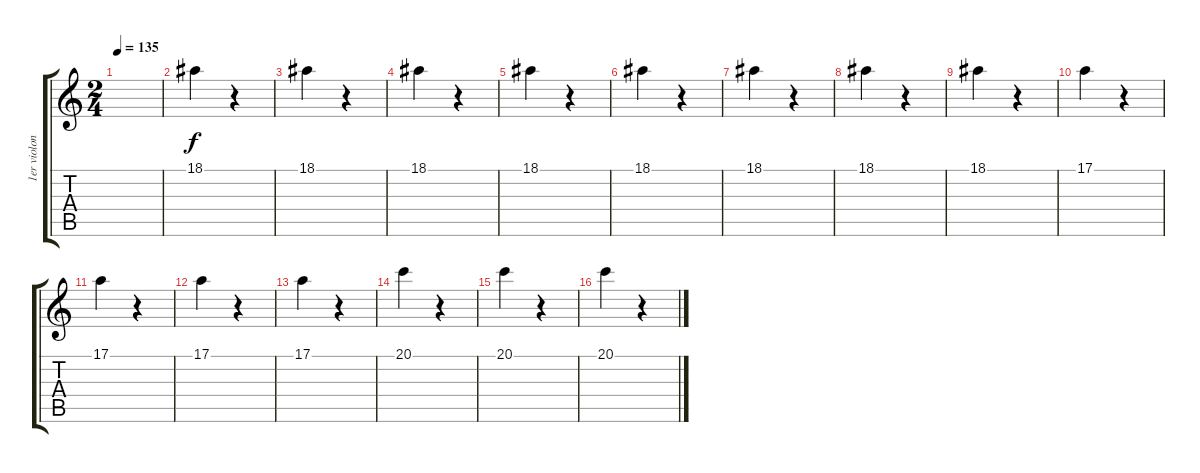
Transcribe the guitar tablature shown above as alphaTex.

\track ("1er violon" "1er violon") {instrument stringensemble1}
\staff {score tabs}
\tuning (E4 B3 G3 D3 A2 E2) {hide}
\ts (2 4)
\tempo 135
\clef g2
\ks c
|
18.1.4 r.4 |
18.1.4 r.4 |
18.1.4{dy f} r.4 |
18.1.4 r.4 |
18.1.4 r.4 |
18.1.4 r.4 |
18.1.4 r.4 |
18.1.4 r.4 |
17.1.4 r.4 |
17.1.4 r.4 |
17.1.4 r.4 |
17.1.4 r.4 |
20.1.4 r.4 |
20.1.4 r.4 |
20.1.4 r.4
